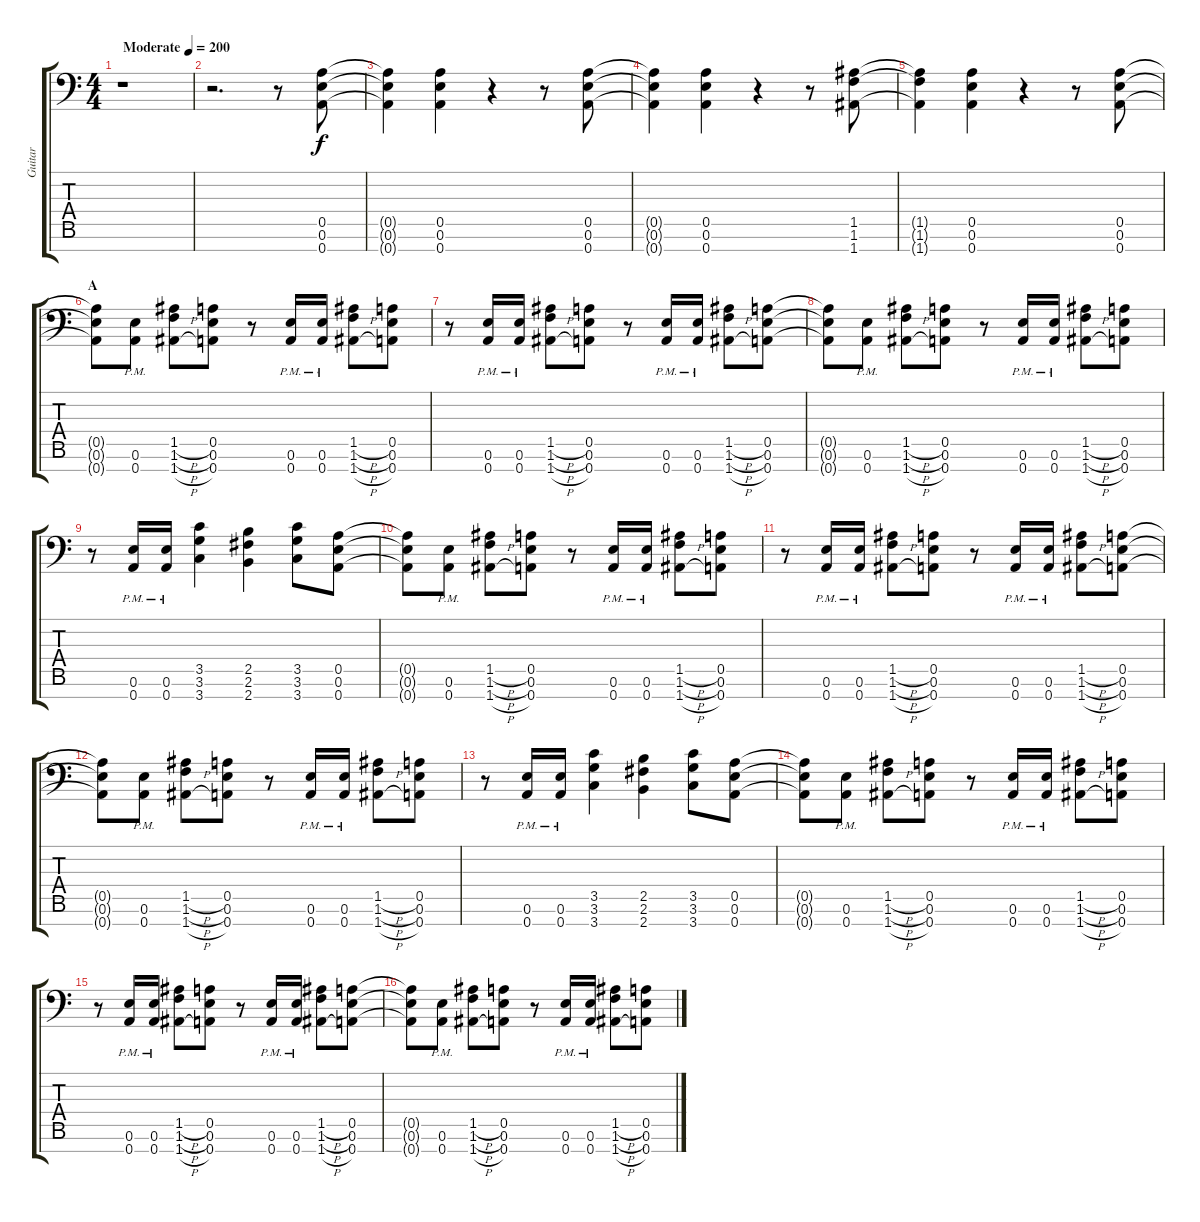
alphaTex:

\track ("Guitar" "Guitar") {instrument distortionguitar}
\staff {score tabs}
\tuning (E4 B3 G3 D3 A2 E2 A1) {hide}
\ts (4 4)
\tempo (200 "Moderate")
\clef f4
\ks c
r.1{dy f instrument distortionguitar} |
r.2{d} r.8 (0.5 0.6 0.7).8 |
(0.5{t} 0.6{t} 0.7{t}).4 (0.5 0.6 0.7).4 r.4 r.8 (0.5 0.6 0.7).8 |
(0.5{t} 0.6{t} 0.7{t}).4 (0.5 0.6 0.7).4 r.4 r.8 (1.5 1.6 1.7).8 |
(1.5{t} 1.6{t} 1.7{t}).4 (0.5 0.6 0.7).4 r.4 r.8 (0.5 0.6 0.7).8 |
\section ("" "A")
(0.5{t} 0.6{t} 0.7{t}).8 (0.6{pm} 0.7{pm}).8 (1.5{h} 1.6{h} 1.7{h}).8 (0.5 0.6 0.7).8 r.8 (0.6{pm} 0.7{pm}).16 (0.6{pm} 0.7{pm}).16 (1.5{h} 1.6{h} 1.7{h}).8 (0.5 0.6 0.7).8 |
r.8 (0.6{pm} 0.7{pm}).16 (0.6{pm} 0.7{pm}).16 (1.5{h} 1.6{h} 1.7{h}).8 (0.5 0.6 0.7).8 r.8 (0.6{pm} 0.7{pm}).16 (0.6{pm} 0.7{pm}).16 (1.5{h} 1.6{h} 1.7{h}).8 (0.5 0.6 0.7).8 |
(0.5{t} 0.6{t} 0.7{t}).8 (0.6{pm} 0.7{pm}).8 (1.5{h} 1.6{h} 1.7{h}).8 (0.5 0.6 0.7).8 r.8 (0.6{pm} 0.7{pm}).16 (0.6{pm} 0.7{pm}).16 (1.5{h} 1.6{h} 1.7{h}).8 (0.5 0.6 0.7).8 |
r.8 (0.6{pm} 0.7{pm}).16 (0.6{pm} 0.7{pm}).16 (3.5 3.6 3.7).4 (2.5 2.6 2.7).4 (3.5 3.6 3.7).8 (0.5 0.6 0.7).8 |
(0.5{t} 0.6{t} 0.7{t}).8 (0.6{pm} 0.7{pm}).8 (1.5{h} 1.6{h} 1.7{h}).8 (0.5 0.6 0.7).8 r.8 (0.6{pm} 0.7{pm}).16 (0.6{pm} 0.7{pm}).16 (1.5{h} 1.6{h} 1.7{h}).8 (0.5 0.6 0.7).8 |
r.8 (0.6{pm} 0.7{pm}).16 (0.6{pm} 0.7{pm}).16 (1.5{h} 1.6{h} 1.7{h}).8 (0.5 0.6 0.7).8 r.8 (0.6{pm} 0.7{pm}).16 (0.6{pm} 0.7{pm}).16 (1.5{h} 1.6{h} 1.7{h}).8 (0.5 0.6 0.7).8 |
(0.5{t} 0.6{t} 0.7{t}).8 (0.6{pm} 0.7{pm}).8 (1.5{h} 1.6{h} 1.7{h}).8 (0.5 0.6 0.7).8 r.8 (0.6{pm} 0.7{pm}).16 (0.6{pm} 0.7{pm}).16 (1.5{h} 1.6{h} 1.7{h}).8 (0.5 0.6 0.7).8 |
r.8 (0.6{pm} 0.7{pm}).16 (0.6{pm} 0.7{pm}).16 (3.5 3.6 3.7).4 (2.5 2.6 2.7).4 (3.5 3.6 3.7).8 (0.5 0.6 0.7).8 |
(0.5{t} 0.6{t} 0.7{t}).8 (0.6{pm} 0.7{pm}).8 (1.5{h} 1.6{h} 1.7{h}).8 (0.5 0.6 0.7).8 r.8 (0.6{pm} 0.7{pm}).16 (0.6{pm} 0.7{pm}).16 (1.5{h} 1.6{h} 1.7{h}).8 (0.5 0.6 0.7).8 |
r.8 (0.6{pm} 0.7{pm}).16 (0.6{pm} 0.7{pm}).16 (1.5{h} 1.6{h} 1.7{h}).8 (0.5 0.6 0.7).8 r.8 (0.6{pm} 0.7{pm}).16 (0.6{pm} 0.7{pm}).16 (1.5{h} 1.6{h} 1.7{h}).8 (0.5 0.6 0.7).8 |
(0.5{t} 0.6{t} 0.7{t}).8 (0.6{pm} 0.7{pm}).8 (1.5{h} 1.6{h} 1.7{h}).8 (0.5 0.6 0.7).8 r.8 (0.6{pm} 0.7{pm}).16 (0.6{pm} 0.7{pm}).16 (1.5{h} 1.6{h} 1.7{h}).8 (0.5 0.6 0.7).8
